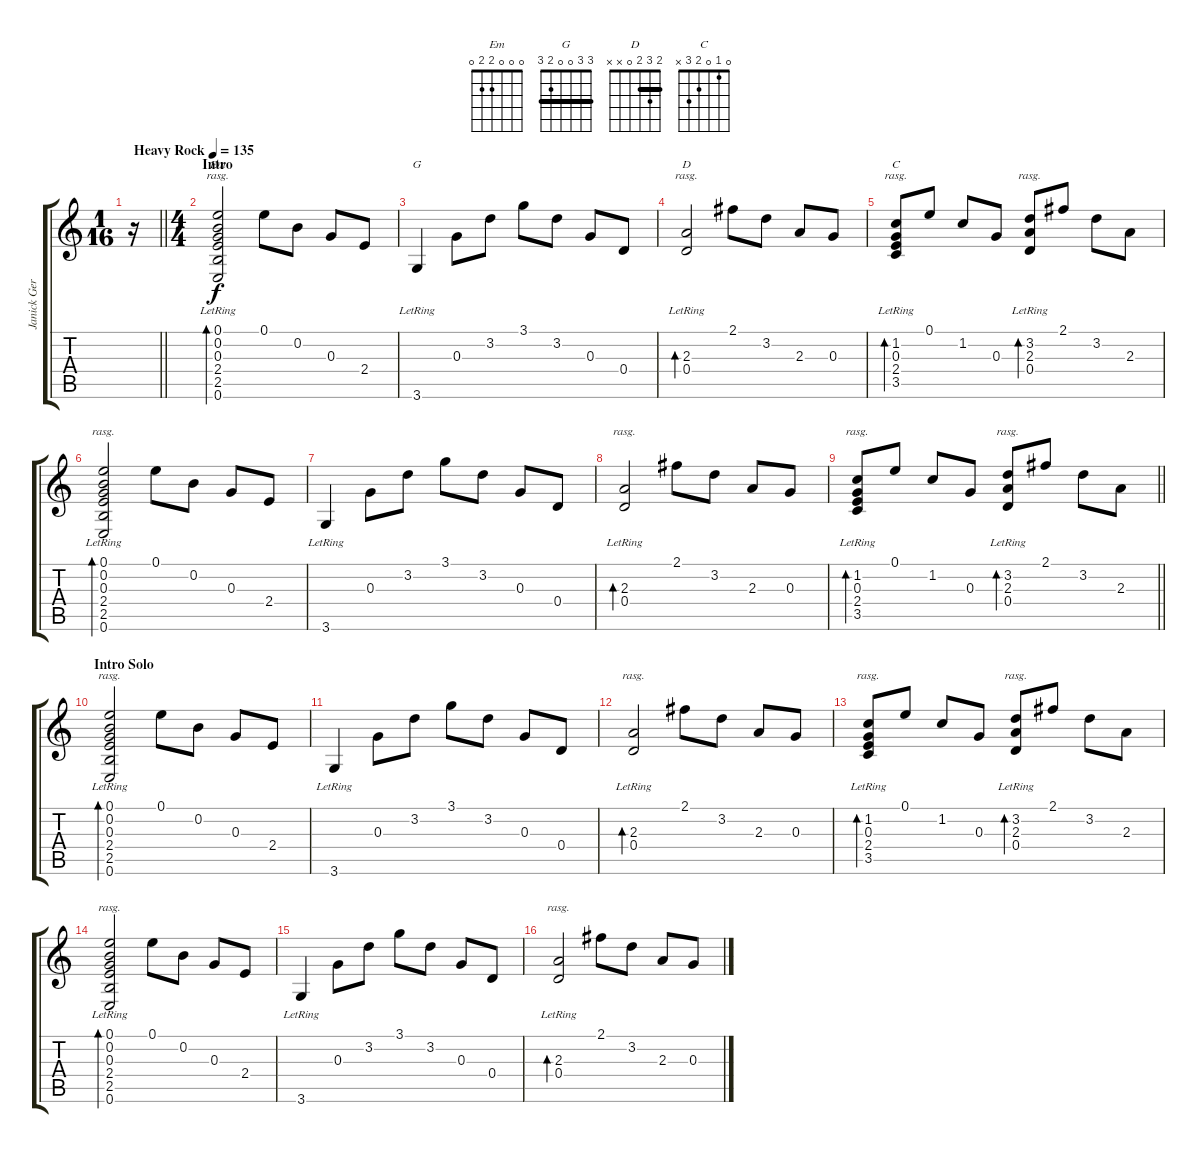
\track ("Janick Gers" "Janick Ger") {instrument distortionguitar}
\staff {score tabs}
\tuning (E4 B3 G3 D3 A2 E2) {hide}
\chord ("Em" 0 0 0 2 2 0)
\chord ("G" 3 3 0 0 2 3) {barre 3}
\chord ("D" 2 3 2 0 x x) {barre 2}
\chord ("C" 0 1 0 2 3 x)
\ts (1 16)
\tempo (135 "Heavy Rock")
\clef g2
\barLineRight lightlight
\ks c
r.16{dy f instrument distortionguitar} |
\ts (4 4)
\section ("" "Intro")
(0.1 0.2 0.3 2.4{lr} 2.5{lr} 0.6).2{bd 240 ch "Em" rasg ii instrument acousticguitarsteel} 0.1.8 0.2.8 0.3.8 2.4.8 |
3.6{lr}.4{ch "G"} 0.3.8 3.2.8 3.1.8 3.2.8 0.3.8 0.4.8 |
(2.3{lr} 0.4{lr}).2{bd 120 ch "D" rasg ii} 2.1.8 3.2.8 2.3.8 0.3.8 |
(1.2 0.3 2.4{lr} 3.5{lr}).8{bd 120 ch "C" rasg ii} 0.1.8 1.2.8 0.3.8 (3.2 2.3{lr} 0.4{lr}).8{bd 120 rasg ii} 2.1.8 3.2.8 2.3.8 |
(0.1 0.2 0.3 2.4{lr} 2.5{lr} 0.6).2{bd 240 rasg ii} 0.1.8 0.2.8 0.3.8 2.4.8 |
3.6{lr}.4 0.3.8 3.2.8 3.1.8 3.2.8 0.3.8 0.4.8 |
(2.3{lr} 0.4{lr}).2{bd 120 rasg ii} 2.1.8 3.2.8 2.3.8 0.3.8 |
\barLineRight lightlight
(1.2 0.3 2.4{lr} 3.5{lr}).8{bd 120 rasg ii} 0.1.8 1.2.8 0.3.8 (3.2 2.3{lr} 0.4{lr}).8{bd 120 rasg ii} 2.1.8 3.2.8 2.3.8 |
\section ("" "Intro Solo")
(0.1 0.2 0.3 2.4{lr} 2.5{lr} 0.6).2{bd 240 rasg ii} 0.1.8 0.2.8 0.3.8 2.4.8 |
3.6{lr}.4 0.3.8 3.2.8 3.1.8 3.2.8 0.3.8 0.4.8 |
(2.3{lr} 0.4{lr}).2{bd 120 rasg ii} 2.1.8 3.2.8 2.3.8 0.3.8 |
(1.2 0.3 2.4{lr} 3.5{lr}).8{bd 120 rasg ii} 0.1.8 1.2.8 0.3.8 (3.2 2.3{lr} 0.4{lr}).8{bd 120 rasg ii} 2.1.8 3.2.8 2.3.8 |
(0.1 0.2 0.3 2.4{lr} 2.5{lr} 0.6).2{bd 240 rasg ii} 0.1.8 0.2.8 0.3.8 2.4.8 |
3.6{lr}.4 0.3.8 3.2.8 3.1.8 3.2.8 0.3.8 0.4.8 |
(2.3{lr} 0.4{lr}).2{bd 120 rasg ii} 2.1.8 3.2.8 2.3.8 0.3.8
